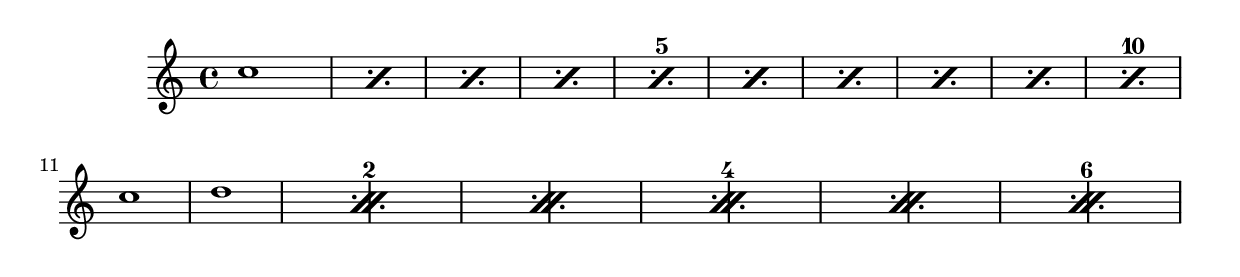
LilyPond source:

%% Do not edit this file; it is auto-generated from input/new
%% This file is in the public domain.
%% Note: this file works from version 2.12.0
\version "2.13.1"
\header {
%% Translation of GIT committish: 70f455b078620f842672c64c66d87a08158a24ac
  texidoces = "
Se pueden mostrar los contadores de las repeticiones del tipo
porcentaje a intervalos regulares mediante el establecimiento de
la propiedad de contexto @code{repeatCountVisibility}.

"
  doctitlees = "Visibilidad del contador de repeticiones de tipo porcentaje"

%% Translation of GIT committish: 0364058d18eb91836302a567c18289209d6e9706
  texidocde = "
Prozentwiederholungszähler können in regelmäßigen Intervallen angezeigt
werden, indem man die Eigenschaft @code{repeatCountVisibility} beeinflusst.
"
  doctitlede = "Sichtbarkeit von Prozent-Wiederholungen"

  lsrtags = "repeats, tweaks-and-overrides"
  texidoc = "
Percent repeat counters can be shown at regular intervals by setting
the context property @code{repeatCountVisibility}.
"
  doctitle = "Percent repeat count visibility"
} % begin verbatim


\relative c'' {
  \set countPercentRepeats = ##t
  \set repeatCountVisibility = #(every-nth-repeat-count-visible 5)
  \repeat percent 10 { c1 } \break
  \set repeatCountVisibility = #(every-nth-repeat-count-visible 2)
  \repeat percent 6 { c1 d1 }
}
